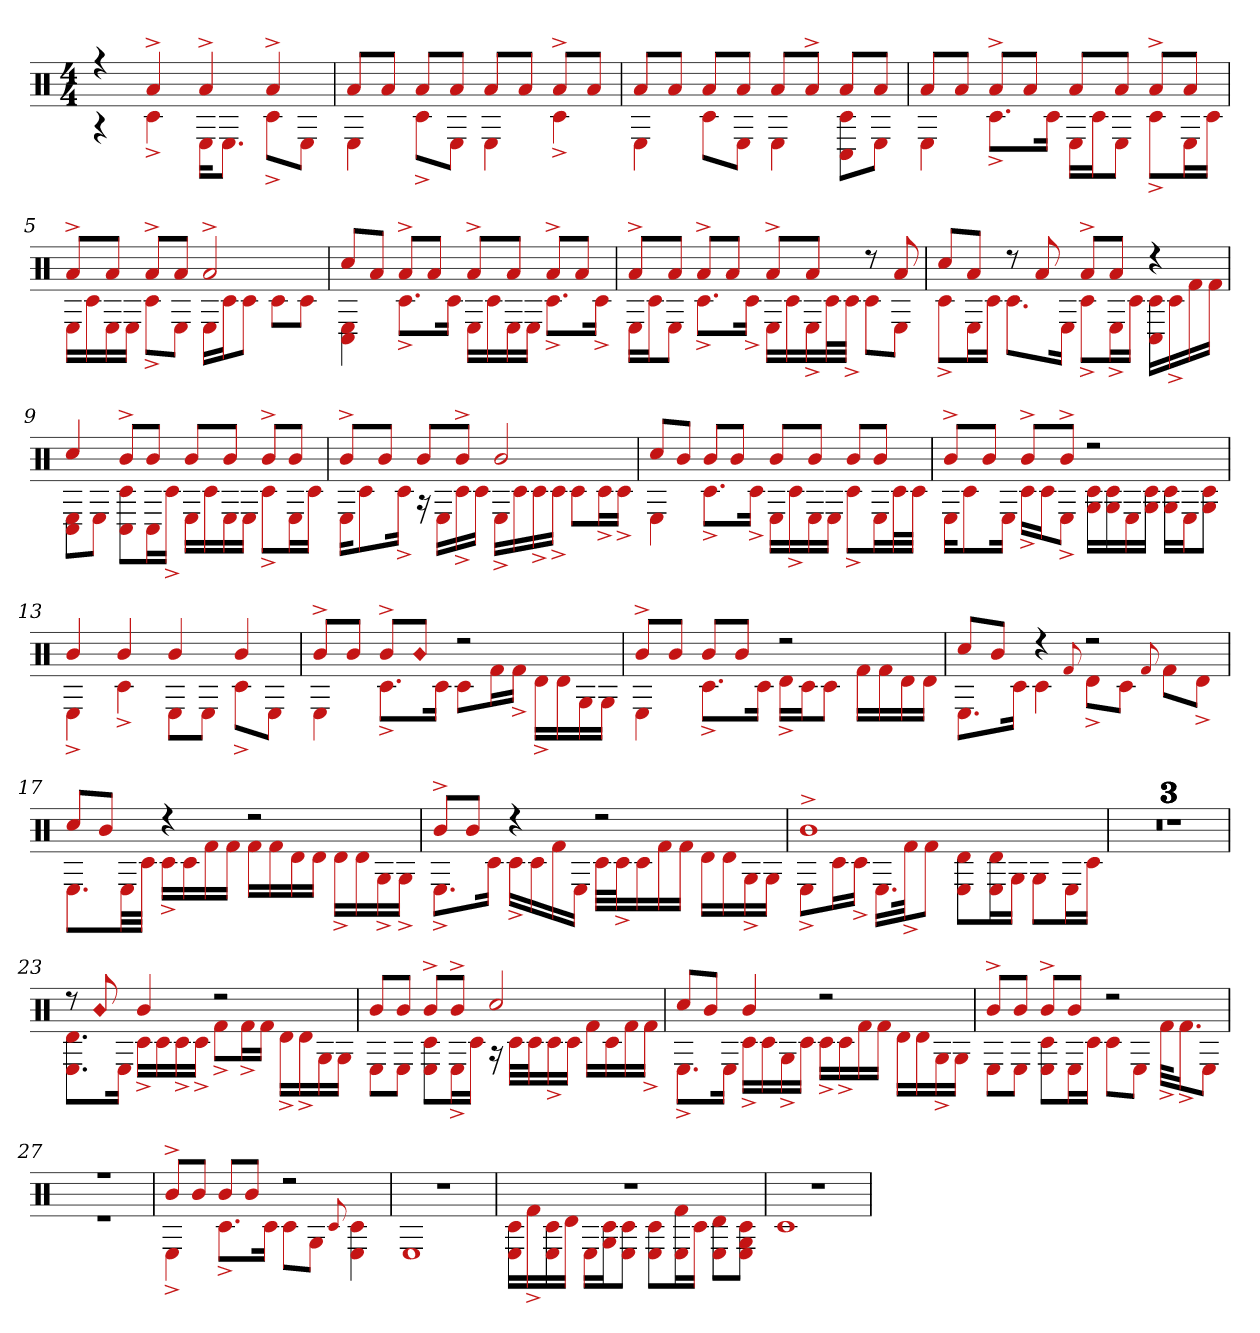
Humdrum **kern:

**kern
*part1
*staff1
*clefX
*k[]
*M4/4
=1
*^
4r	4r
4a^	4c#^
4a^	16EKL
.	8.EJ
4a^	8c#^L
.	8EJ
=2	=2
8aL	4E
8aJ	.
8aL	8c#^L
8aJ	8EJ
8aL	4E
8aJ	.
8a^L	4c#^
8aJ	.
=3	=3
8aL	4E
8aJ	.
8aL	8c#L
8aJ	8EJ
8aL	4E
8a^J	.
8aL	8C# 8c#L
8aJ	8EJ
=4	=4
8aL	4E
8aJ	.
8a^L	8.c#^L
8aJ	.
.	16c#Jk
8aL	16ELL
.	16c#J
8aJ	8EJ
8a^L	8c#^L
8aJ	16EL
.	16c#JJ
=5	=5
8a^L	16ELL
.	16c#
8aJ	16E
.	16EJJ
8a^L	8c#^L
8aJ	8EJ
2a^	16ELL
.	16c#J
.	8c#J
.	8c#L
.	8c#J
=6	=6
8cc#L	4E 4C#
8aJ	.
8a^L	8.c#^L
8aJ	.
.	16c#Jk
8a^L	16ELL
.	16c#
8aJ	16E
.	16EJJ
8a^L	8.c#^L
8aJ	.
.	16c#^Jk
=7	=7
8a^L	16ELL
.	16c#J
8aJ	8EJ
8a^L	8.c#^L
8aJ	.
.	16c#^Jk
8a^L	16ELL
.	16c#
8aJ	16E^
.	32c#L
.	32c#^JJJ
8r	8c#L
8a	8EJ
=8	=8
8cc#L	8c#^L
8aJ	16EL
.	16c#JJ
8r	8.c#L
8a	.
.	16EJk
8a^L	8c#^L
8aJ	16E^L
.	16c#JJ
4r	16c# 16C#LL
.	16c#^
.	16f#
.	16f#JJ
=9	=9
4cc#	8E 8C#L
.	8EJ
8b^L	8C# 8c#L
8bJ	16C#L
.	16c#^JJ
8bL	16ELL
.	16c#
8bJ	16E
.	16EJJ
8b^L	8c#^L
8bJ	16EL
.	16c#JJ
=10	=10
8b^L	16EKL
.	8c#
8bJ	.
.	16c#^Jk
8bL	16r
.	16ELL
8b^J	16c#^
.	16c#JJ
2b	16E^LL
.	16c#
.	16c#^
.	16c#^JJ
.	8c#L
.	16c#^L
.	16c#^JJ
=11	=11
8cc#L	4E
8bJ	.
8bL	8.c#^L
8bJ	.
.	16c#^Jk
8bL	16ELL
.	16c#^
8bJ	16E
.	16EJJ
8bL	8c#^L
8bJ	16EL
.	32c#L
.	32c#JJJ
=12	=12
8b^L	16EKL
.	8c#
8bJ	.
.	16EJk
8b^L	16c#^LL
.	16c#J
8b^J	8E^J
2r	16G 16c#LL
.	16c# 16G
.	16E
.	16c# 16GJJ
.	16c# 16GLL
.	16EJ
.	8c# 8GJ
=13	=13
4b	4E^
4b	4c#^
4b	8EL
.	8EJ
4b	8c#^L
.	8EJ
=14	=14
8b^L	4E
8bJ	.
8b^L	8.c#^L
!LO:N:head=diamond	!
8bJ	.
.	16c#Jk
2r	8c#L
.	16f#L
.	16f#^JJ
.	16d^LL
.	16d
.	16G
.	16GJJ
=15	=15
8b^L	4E
8bJ	.
8bL	8.c#^L
8bJ	.
.	16c#Jk
2r	16d^LL
.	16c#J
.	8c#J
.	16f#LL
.	16f#
.	16d
.	16dJJ
=16	=16
8cc#L	8.EL
8bJ	.
.	16c#Jk
4r	4c#
.	8qqf#
2r	8d^L
.	8c#J
.	8qqf#
.	8f#L
.	8d^J
=17	=17
8cc#L	8.EL
8bJ	.
.	32ELL
.	32c#JJJ
4r	16c#^LL
.	16c#
.	16f#
.	16f#JJ
2r	16f#LL
.	16f#
.	16d
.	16dJJ
.	16d^LL
.	16d
.	16G^
.	16G^JJ
=18	=18
8b^L	8.E^L
8bJ	.
.	16c#Jk
4r	16c#^LL
.	16c#
.	16f#
.	16EJJ
2r	32c#LLL
.	32c#^J
.	16c#
.	16f#
.	16f#JJ
.	16dLL
.	16d
.	16G^
.	16GJJ
=19	=19
1b^	8E^L
.	16c#L
.	16c#^JJ
.	16.ELL
.	32f#^Jk
.	8f#J
.	8E 8dL
.	16d 16EL
.	16GJJ
.	8GL
.	16EL
.	16c#JJ
=20	=20
1r	1r
=21	=21
1r	1r
=22	=22
1r	1r
=23	=23
8r	8.d 8.EL
!LO:N:head=diamond	!
8b	.
.	16EJk
4b	16c#^LL
.	16c#
.	16c#^
.	16c#^JJ
2r	8f#^L
.	16f#^L
.	16f#JJ
.	16d^LL
.	16d^
.	16G
.	16GJJ
=24	=24
8bL	8EL
8bJ	8EJ
8b^L	8E 8c#L
8b^J	16E^L
.	16c#JJ
2cc#	16r
.	32c#LLL
.	32c#J
.	16c#^
.	16c#JJ
.	16f#LL
.	16c#
.	16f#
.	16f#^JJ
=25	=25
8cc#L	8.E^L
8bJ	.
.	16EJk
4b	16c#^LL
.	16c#
.	16G^
.	16c#JJ
2r	16c#^LL
.	16c#^
.	16f#
.	16f#JJ
.	16dLL
.	16d
.	16G^
.	16GJJ
=26	=26
8b^L	8EL
8bJ	8EJ
8b^L	8E 8c#L
8bJ	16EL
.	16c#JJ
2r	8c#L
.	8EJ
.	32f#^KLL
.	16.f#^J
.	8EJ
=27	=27
1r	1r
=28	=28
8b^L	4E^
8bJ	.
8bL	8.c#^L
8bJ	.
.	16c#Jk
2r	8c#L
.	8GJ
.	8qqc#
.	4c# 4E
=29	=29
1r	1E
=30	=30
1r	16E 16c#LL
.	16f#^
.	16E 16c#
.	16dJJ
.	16ELL
.	16c# 16GJ
.	8E 8c#J
.	8E 8c#L
.	16f# 16EL
.	16c#JJ
.	8d 8EL
.	8G 8E 8c#J
=31	=31
1r	1c#
*v	*v
=
*-
